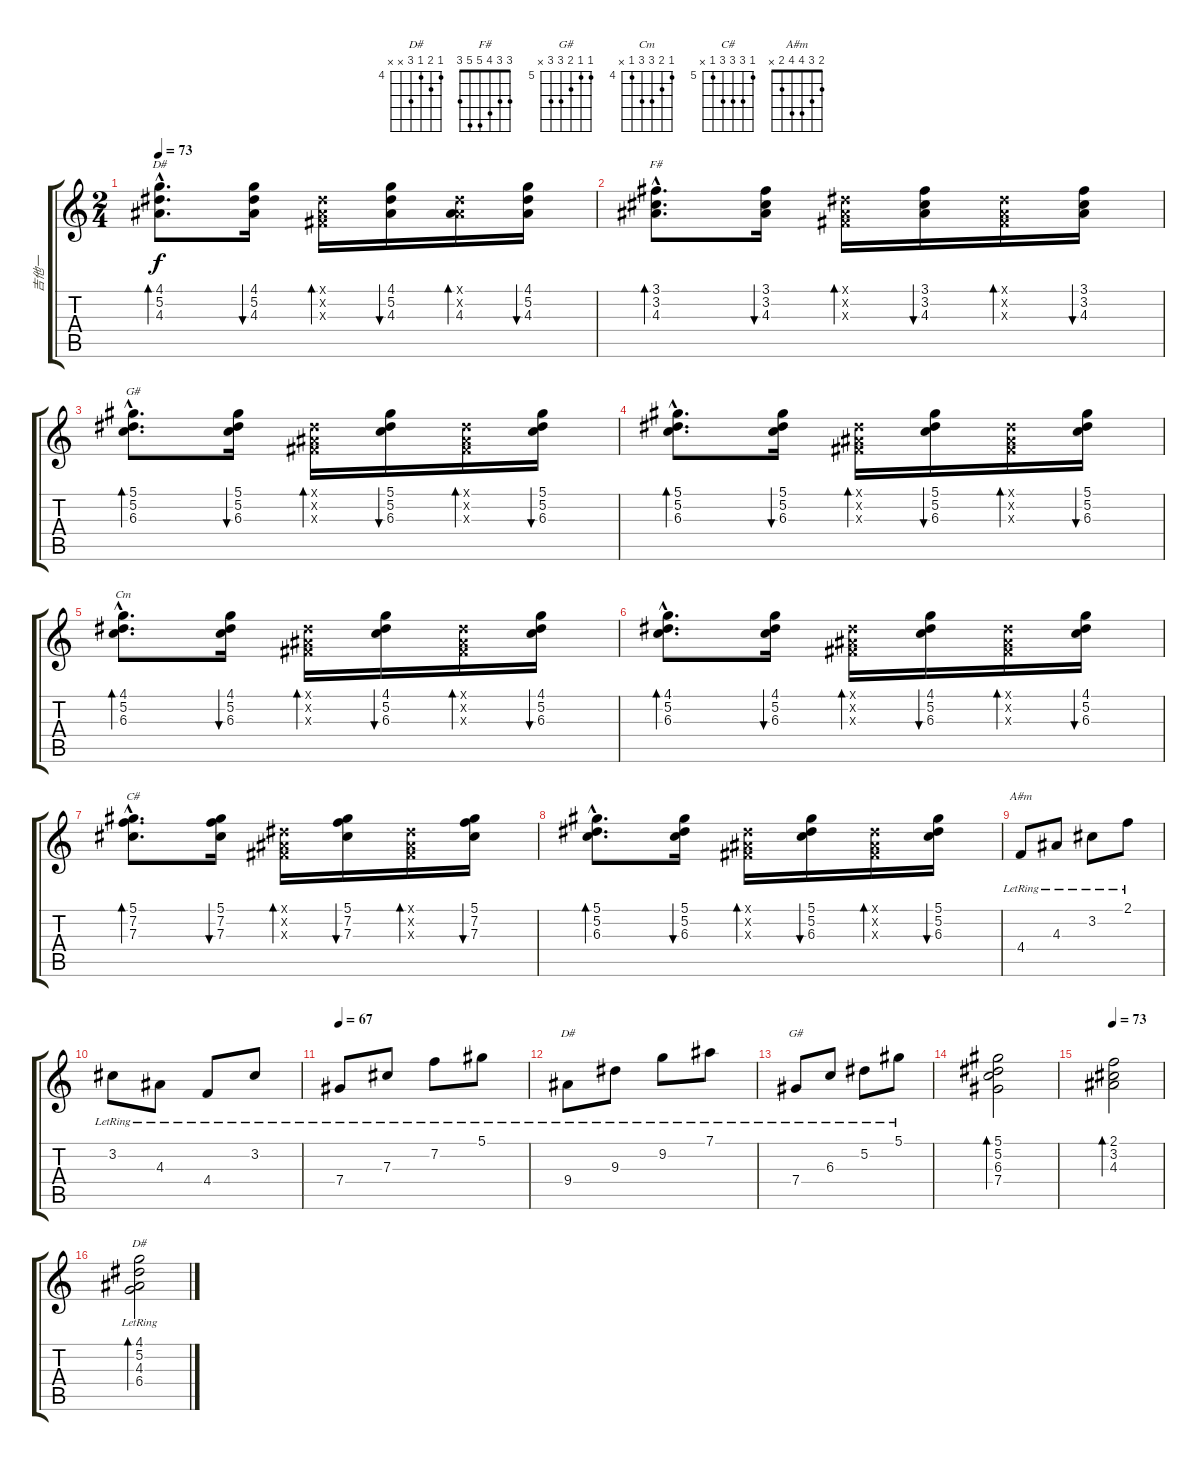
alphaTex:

\track ("吉他一" "吉他一") {instrument electricguitarclean}
\staff {score tabs}
\tuning (Eb4 Bb3 Gb3 Db3 Ab2 Eb2) {hide}
\chord ("D#" 4 5 4 6 x x) {firstfret 2}
\chord ("F#" 3 3 4 5 5 3)
\chord ("G#" 5 5 6 7 7 5) {firstfret 5}
\chord ("Cm" 4 5 6 6 4 x) {firstfret 4}
\chord ("C#" 5 7 7 7 5 x) {firstfret 5}
\chord ("A#m" 2 3 4 4 2 x)
\chord ("D#" 7 9 9 9 7 x) {firstfret 7}
\chord ("G#" 5 5 6 7 7 x) {firstfret 5}
\chord ("D#" 4 5 4 6 x x) {firstfret 4}
\ts (2 4)
\tempo 73
\clef g2
\ks c
(4.1{hac} 5.2{hac} 4.3{hac}).8{d bd 30 ch "D#" dy f} (4.1 5.2 4.3).16{bu 30} (0.1{x} 0.2{x} 0.3{x}).16{bd 30} (4.1 5.2 4.3).16{bu 30} (0.1{x} 0.2{x} 4.3).16{bd 30} (4.1 5.2 4.3).16{bu 30} |
(3.1{hac} 3.2{hac} 4.3{hac}).8{d bd 30 ch "F#"} (3.1 3.2 4.3).16{bu 30} (0.1{x} 0.2{x} 0.3{x}).16{bd 30} (3.1 3.2 4.3).16{bu 30} (0.1{x} 0.2{x} 0.3{x}).16{bd 30} (3.1 3.2 4.3).16{bu 30} |
(5.1{hac} 5.2{hac} 6.3{hac}).8{d bd 30 ch "G#"} (5.1 5.2 6.3).16{bu 30} (0.1{x} 0.2{x} 0.3{x}).16{bd 30} (5.1 5.2 6.3).16{bu 30} (0.1{x} 0.2{x} 0.3{x}).16{bd 30} (5.1 5.2 6.3).16{bu 30} |
(5.1{hac} 5.2{hac} 6.3{hac}).8{d bd 30} (5.1 5.2 6.3).16{bu 30} (0.1{x} 0.2{x} 0.3{x}).16{bd 30} (5.1 5.2 6.3).16{bu 30} (0.1{x} 0.2{x} 0.3{x}).16{bd 30} (5.1 5.2 6.3).16{bu 30} |
(4.1{hac} 5.2{hac} 6.3{hac}).8{d bd 30 ch "Cm"} (4.1 5.2 6.3).16{bu 30} (0.1{x} 0.2{x} 0.3{x}).16{bd 30} (4.1 5.2 6.3).16{bu 30} (0.1{x} 0.2{x} 0.3{x}).16{bd 30} (4.1 5.2 6.3).16{bu 30} |
(4.1{hac} 5.2{hac} 6.3{hac}).8{d bd 30} (4.1 5.2 6.3).16{bu 30} (0.1{x} 0.2{x} 0.3{x}).16{bd 30} (4.1 5.2 6.3).16{bu 30} (0.1{x} 0.2{x} 0.3{x}).16{bd 30} (4.1 5.2 6.3).16{bu 30} |
(5.1{hac} 7.2{hac} 7.3{hac}).8{d bd 30 ch "C#"} (5.1 7.2 7.3).16{bu 30} (0.1{x} 0.2{x} 0.3{x}).16{bd 30} (5.1 7.2 7.3).16{bu 30} (0.1{x} 0.2{x} 0.3{x}).16{bd 30} (5.1 7.2 7.3).16{bu 30} |
(5.1{hac} 5.2{hac} 6.3{hac}).8{d bd 30} (5.1 5.2 6.3).16{bu 30} (0.1{x} 0.2{x} 0.3{x}).16{bd 30} (5.1 5.2 6.3).16{bu 30} (0.1{x} 0.2{x} 0.3{x}).16{bd 30} (5.1 5.2 6.3).16{bu 30} |
4.4{lr}.8{ch "A#m"} 4.3{lr}.8 3.2{lr}.8 2.1{lr}.8 |
3.2{lr}.8 4.3{lr}.8 4.4{lr}.8 3.2{lr}.8 |
\tempo 67
7.4{lr}.8 7.3{lr}.8 7.2{lr}.8 5.1{lr}.8 |
9.4{lr}.8{ch "D#"} 9.3{lr}.8 9.2{lr}.8 7.1{lr}.8 |
7.4{lr}.8{ch "G#"} 6.3{lr}.8 5.2{lr}.8 5.1{lr}.8 |
(5.1 5.2 6.3 7.4).2{bd 120} |
\tempo 73
(2.1 3.2 4.3).2{bd 120} |
(4.1 5.2 4.3 6.4{lr}).2{bd 120 ch "D#"}
